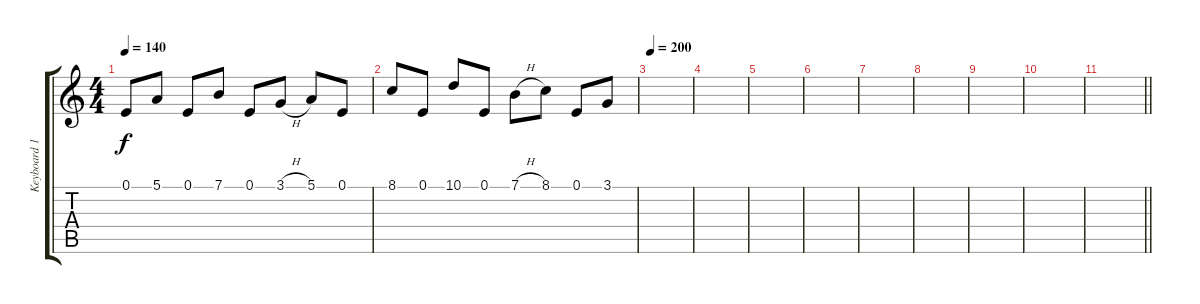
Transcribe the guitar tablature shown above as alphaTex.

\track ("Keyboard 1" "Keyboard 1") {instrument stringensemble1}
\staff {score tabs}
\tuning (E4 B3 G3 D3 A2 E2) {hide}
\ts (4 4)
\tempo 140
\clef g2
\ks c
0.1.8{dy f} 5.1.8 0.1.8 7.1.8 0.1.8 3.1{h}.8 5.1.8 0.1.8 |
8.1.8 0.1.8 10.1.8 0.1.8 7.1{h}.8 8.1.8 0.1.8 3.1.8 |
\tempo 200
|
|
|
|
|
|
|
|
\barLineRight lightlight
